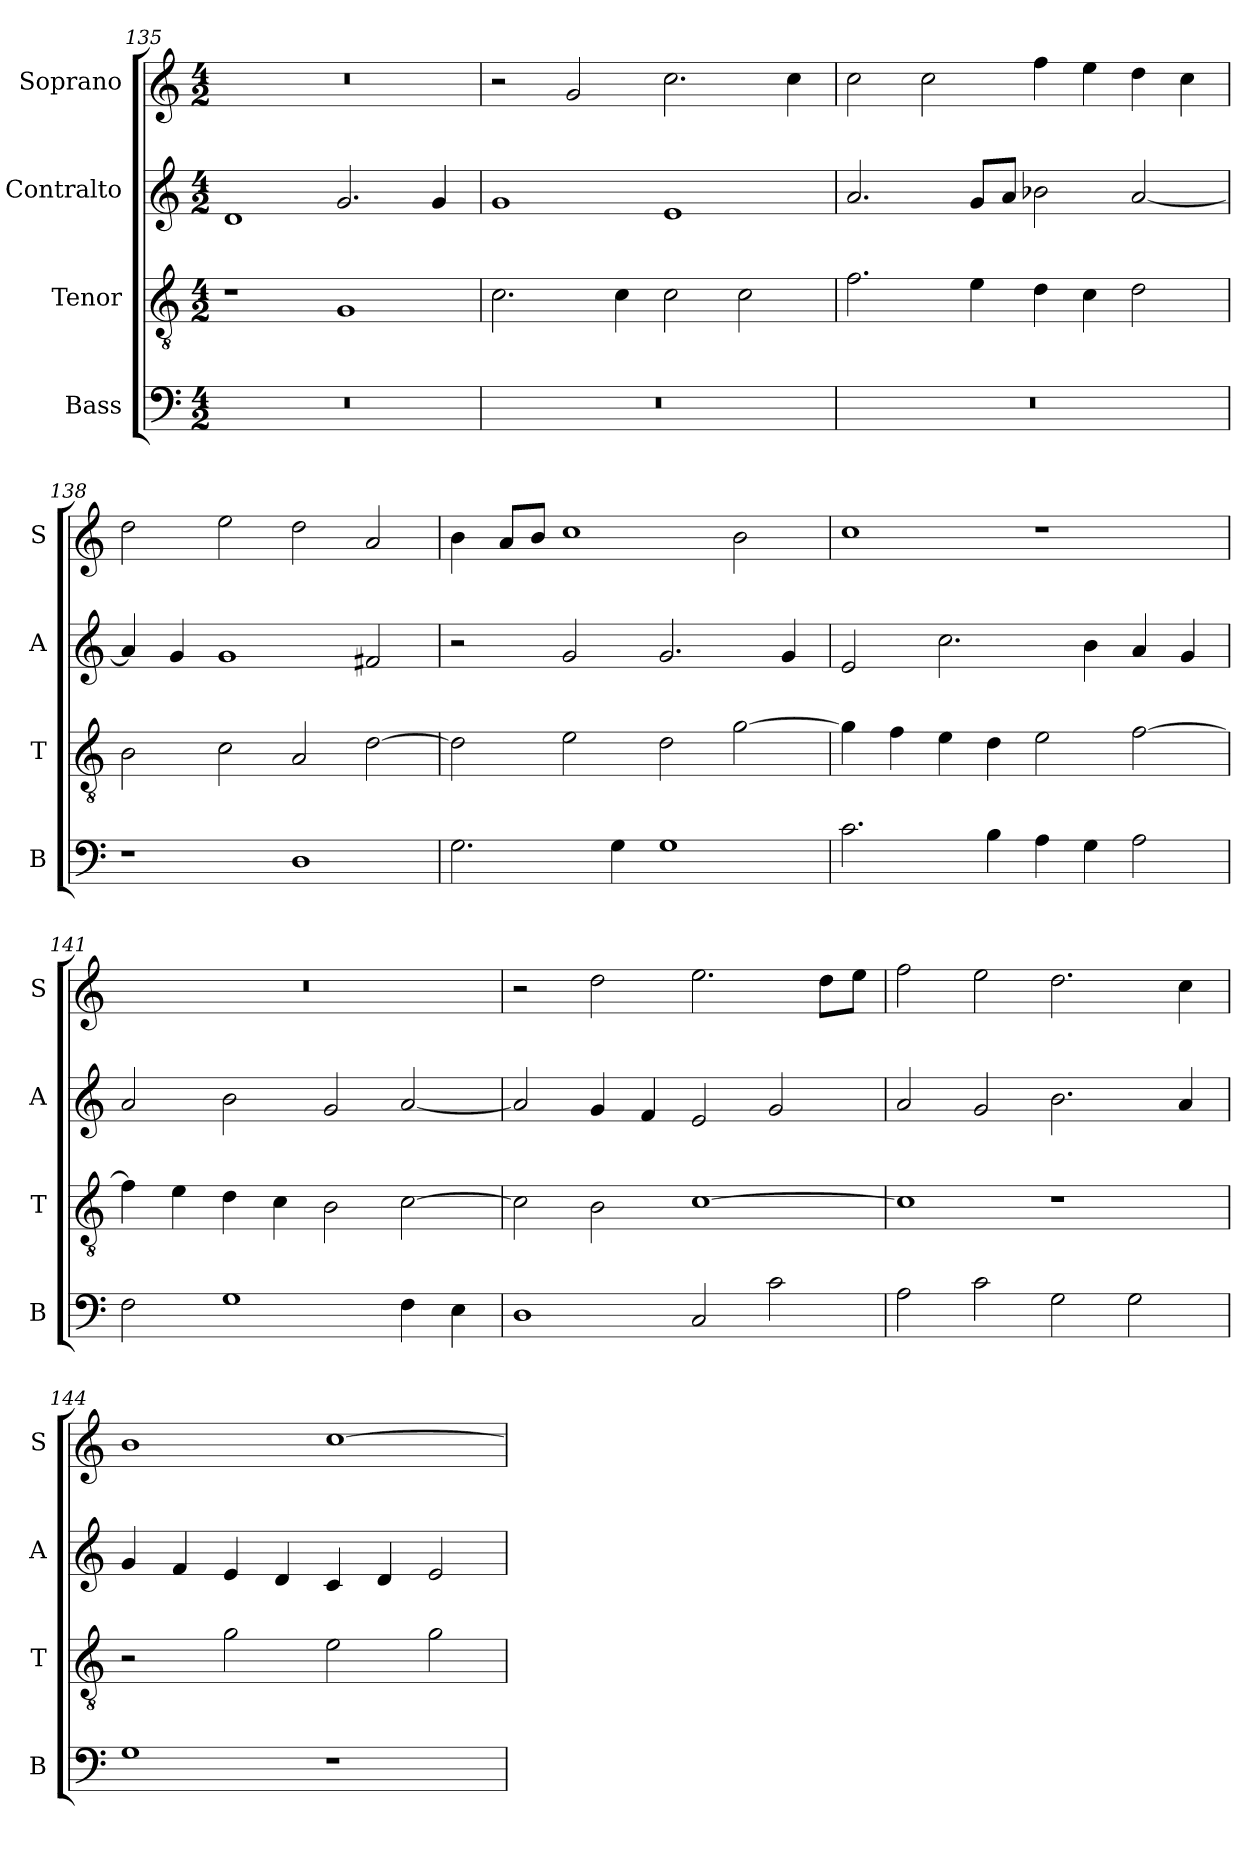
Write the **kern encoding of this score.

**kern	**kern	**kern	**kern
*part4	*part3	*part2	*part1
*staff4	*staff3	*staff2	*staff1
*I"Bass	*I"Tenor	*I"Contralto	*I"Soprano
*I'B	*I'T	*I'A	*I'S
*clefF4	*clefGv2	*clefG2	*clefG2
*k[]	*k[]	*k[]	*k[]
*C:ion	*C:ion	*C:ion	*C:ion
*M4/2	*M4/2	*M4/2	*M4/2
=135	=135	=135	=135
0r	1r	1d	0r
.	1G	2.g	.
.	.	4g	.
=136	=136	=136	=136
0r	2.c	1g	2r
.	.	.	2g
.	4c	.	.
.	2c	1e	2.cc
.	2c	.	.
.	.	.	4cc
=137	=137	=137	=137
0r	2.f	2.a	2cc
.	.	.	2cc
.	4e	8g/L	.
.	.	8a/J	.
.	4d	2b-X	4ff
.	4c	.	4ee
.	2d	[2a	4dd
.	.	.	4cc
=138	=138	=138	=138
1r	2B	4a]	2dd
.	.	4g	.
.	2c	1g	2ee
1D	2A	.	2dd
.	[2d	2f#X	2a
=139	=139	=139	=139
2.G	2d]	2r	4b
.	.	.	8a/L
.	.	.	8b/J
.	2e	2g	1cc
4G	.	.	.
1G	2d	2.g	.
.	[2g	.	2b
.	.	4g	.
=140	=140	=140	=140
2.c	4g]	2e	1cc
.	4f	.	.
.	4e	2.cc	.
4B	4d	.	.
4A	2e	.	1r
4G	.	4b	.
2A	[2f	4a	.
.	.	4g	.
=141	=141	=141	=141
2F	4f]	2a	0r
.	4e	.	.
1G	4d	2b	.
.	4c	.	.
.	2B	2g	.
4F	[2c	[2a	.
4E	.	.	.
=142	=142	=142	=142
1D	2c]	2a]	2r
.	2B	4g	2dd
.	.	4f	.
2C	[1c	2e	2.ee
2c	.	2g	.
.	.	.	8dd\L
.	.	.	8ee\J
=143	=143	=143	=143
2A	1c]	2a	2ff
2c	.	2g	2ee
2G	1r	2.b	2.dd
2G	.	.	.
.	.	4a	4cc
=144	=144	=144	=144
1G	2r	4g	1b
.	.	4f	.
.	2g	4e	.
.	.	4d	.
1r	2e	4c	[1cc
.	.	4d	.
.	2g	2e	.
=	=	=	=
*-	*-	*-	*-
